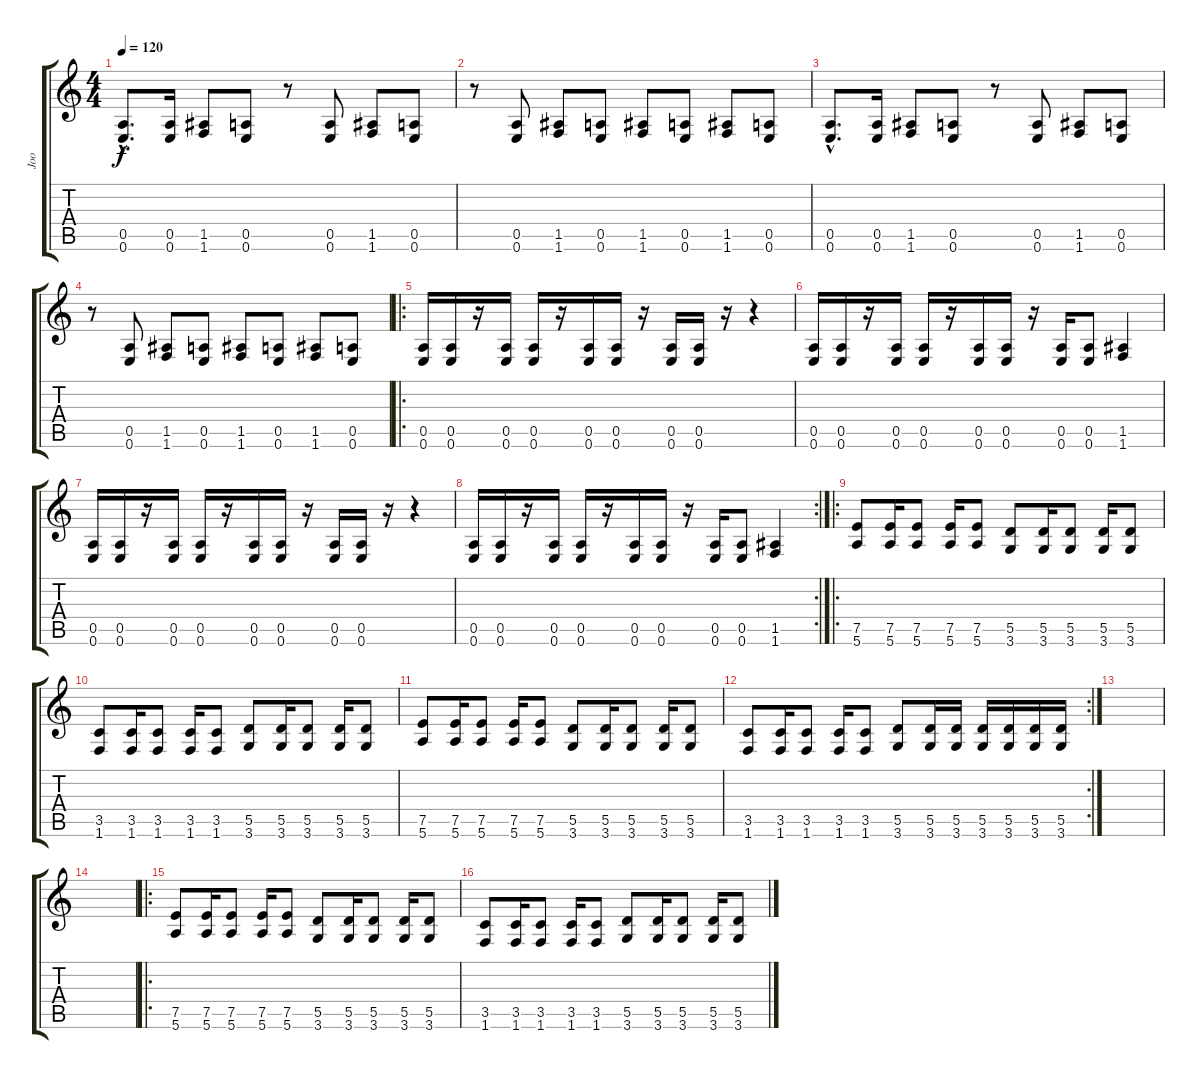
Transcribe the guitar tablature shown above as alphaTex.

\track ("Joo" "Joo") {instrument overdrivenguitar}
\staff {score tabs}
\tuning (E4 B3 G3 D3 A2 E2) {hide}
\ts (4 4)
\tempo 120
\clef g2
\ks c
(0.5{hac} 0.6{hac}).8{d dy f} (0.5 0.6).16 (1.5 1.6).8 (0.5 0.6).8 r.8 (0.5 0.6).8 (1.5 1.6).8 (0.5 0.6).8 |
r.8 (0.5 0.6).8 (1.5 1.6).8 (0.5 0.6).8 (1.5 1.6).8 (0.5 0.6).8 (1.5 1.6).8 (0.5 0.6).8 |
(0.5{hac} 0.6{hac}).8{d} (0.5 0.6).16 (1.5 1.6).8 (0.5 0.6).8 r.8 (0.5 0.6).8 (1.5 1.6).8 (0.5 0.6).8 |
r.8 (0.5 0.6).8 (1.5 1.6).8 (0.5 0.6).8 (1.5 1.6).8 (0.5 0.6).8 (1.5 1.6).8 (0.5 0.6).8 |
\ro
(0.5 0.6).16 (0.5 0.6).16 r.16 (0.5 0.6).16 (0.5 0.6).16 r.16 (0.5 0.6).16 (0.5 0.6).16 r.16 (0.5 0.6).16 (0.5 0.6).16 r.16 r.4 |
(0.5 0.6).16 (0.5 0.6).16 r.16 (0.5 0.6).16 (0.5 0.6).16 r.16 (0.5 0.6).16 (0.5 0.6).16 r.16 (0.5 0.6).16 (0.5 0.6).8 (1.5 1.6).4 |
(0.5 0.6).16 (0.5 0.6).16 r.16 (0.5 0.6).16 (0.5 0.6).16 r.16 (0.5 0.6).16 (0.5 0.6).16 r.16 (0.5 0.6).16 (0.5 0.6).16 r.16 r.4 |
\rc 2
(0.5 0.6).16 (0.5 0.6).16 r.16 (0.5 0.6).16 (0.5 0.6).16 r.16 (0.5 0.6).16 (0.5 0.6).16 r.16 (0.5 0.6).16 (0.5 0.6).8 (1.5 1.6).4 |
\ro
(7.5 5.6).8 (7.5 5.6).16 (7.5 5.6).8 (7.5 5.6).16 (7.5 5.6).8 (5.5 3.6).8 (5.5 3.6).16 (5.5 3.6).8 (5.5 3.6).16 (5.5 3.6).8 |
(3.5 1.6).8 (3.5 1.6).16 (3.5 1.6).8 (3.5 1.6).16 (3.5 1.6).8 (5.5 3.6).8 (5.5 3.6).16 (5.5 3.6).8 (5.5 3.6).16 (5.5 3.6).8 |
(7.5 5.6).8 (7.5 5.6).16 (7.5 5.6).8 (7.5 5.6).16 (7.5 5.6).8 (5.5 3.6).8 (5.5 3.6).16 (5.5 3.6).8 (5.5 3.6).16 (5.5 3.6).8 |
\rc 2
(3.5 1.6).8 (3.5 1.6).16 (3.5 1.6).8 (3.5 1.6).16 (3.5 1.6).8 (5.5 3.6).8 (5.5 3.6).16 (5.5 3.6).16 (5.5 3.6).16 (5.5 3.6).16 (5.5 3.6).16 (5.5 3.6).16 |
|
|
\ro
(7.5 5.6).8 (7.5 5.6).16 (7.5 5.6).8 (7.5 5.6).16 (7.5 5.6).8 (5.5 3.6).8 (5.5 3.6).16 (5.5 3.6).8 (5.5 3.6).16 (5.5 3.6).8 |
(3.5 1.6).8 (3.5 1.6).16 (3.5 1.6).8 (3.5 1.6).16 (3.5 1.6).8 (5.5 3.6).8 (5.5 3.6).16 (5.5 3.6).8 (5.5 3.6).16 (5.5 3.6).8
